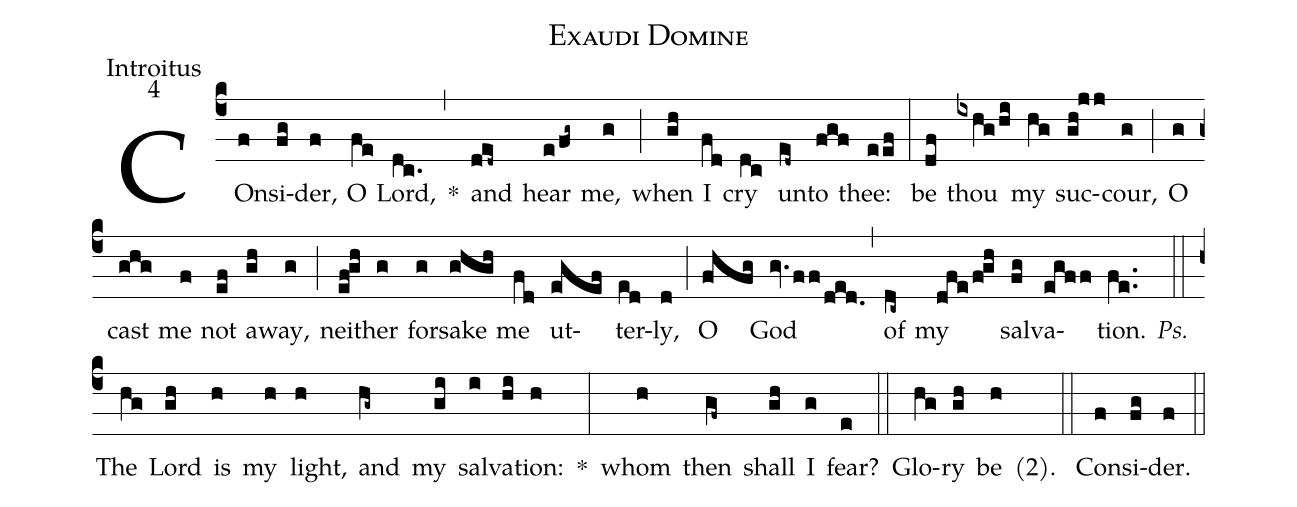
name:Exaudi Domine;
office-part:Introitus;
mode:4;
%%
(c4) COn(f)si(fg)der,(f) O(fe) Lord,(dc.) *(,) and(ded~) hear(e/fg~) me,(g) (;) when(gh) I(fd) cry(dc) un(ed~)to(fgf) thee:(eef) (:) be(df) thou(ixhg/hi) my(hg) suc(gh!jj)cour,(g) (;) O(g) cast(ghg) me(f) not(ef) a(gh)way,(g) (;) nei(ef!gh)ther(g) for(g)sake(ghgh) me(fd) ut(egef)ter(ed)ly,(d) (;) O(fhfg) God(gv./ff/ded.0) (,) of(dc~) my(dfe/f!gh) sal(fg)va(egff)tion.(fe..) <i>Ps.</i>(::) The(hg) Lord(gh) is(h) my(h) light,(h) and(hg~) my(gi) sal(i)va(hi)tion:(h) *(:) whom(h) then(gf~) shall(gh) I(g) fear?(e) (::) Glo(hg)ry(gh) be(h) <v>(</v>2<v>)</v>.() (::) Con(f)si(fg)der.(f) (::)
